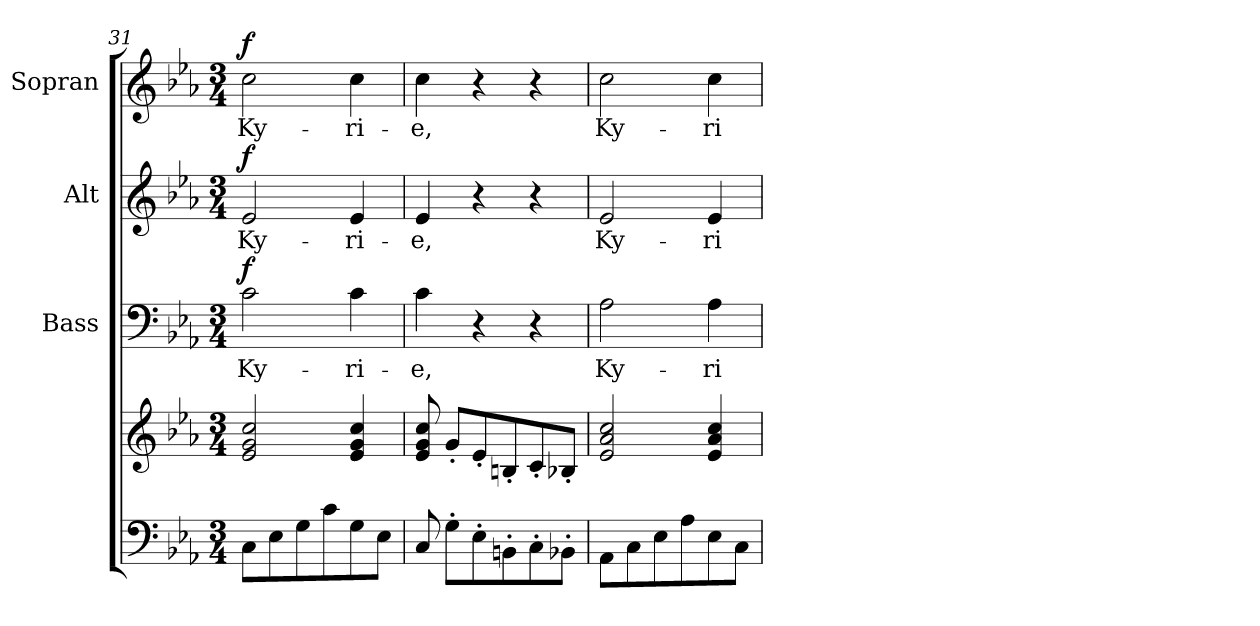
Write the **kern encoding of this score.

**kern	**kern	**kern	**text	**dynam	**kern	**text	**dynam	**kern	**text	**dynam
*part4	*part4	*part3	*part3	*part3	*part2	*part2	*part2	*part1	*part1	*part1
*staff5	*staff4	*staff3	*staff3	*staff3	*staff2	*staff2	*staff2	*staff1	*staff1	*staff1
*	*	*I"Bass	*	*	*I"Alt	*	*	*I"Sopran	*	*
*	*	*I'B.	*	*	*I'A.	*	*	*I'S.	*	*
*clefF4	*clefG2	*clefF4	*	*	*clefG2	*	*	*clefG2	*	*
*k[b-e-a-]	*k[b-e-a-]	*k[b-e-a-]	*	*	*k[b-e-a-]	*	*	*k[b-e-a-]	*	*
*E-:	*E-:	*E-:	*	*	*E-:	*	*	*E-:	*	*
*M3/4	*M3/4	*M3/4	*	*	*M3/4	*	*	*M3/4	*	*
=31	=31	=31	=31	=31	=31	=31	=31	=31	=31	=31
!	!	!	!LO:LY:b	!LO:DY:a	!	!LO:LY:b	!LO:DY:a	!	!LO:LY:b	!LO:DY:a
8C\L	2e-/ 2g/ 2cc/	2c\	Ky-	f	2e-/	Ky-	f	2cc\	Ky-	f
8E-\	.	.	.	.	.	.	.	.	.	.
8G\	.	.	.	.	.	.	.	.	.	.
8c\	.	.	.	.	.	.	.	.	.	.
!	!	!	!LO:LY:b	!	!	!LO:LY:b	!	!	!LO:LY:b	!
8G\	4e-/ 4g/ 4cc/	4c\	-ri-	.	4e-/	-ri-	.	4cc\	-ri-	.
8E-\J	.	.	.	.	.	.	.	.	.	.
=32	=32	=32	=32	=32	=32	=32	=32	=32	=32	=32
!	!	!	!LO:LY:b	!	!	!LO:LY:b	!	!	!LO:LY:b	!
8C/	8e-/ 8g/ 8cc/	4c\	-e,	.	4e-/	-e,	.	4cc\	-e,	.
8G'>\L	8g'</L	.	.	.	.	.	.	.	.	.
8E-'>\	8e-'</	4r	.	.	4r	.	.	4r	.	.
8BBn'>\	8Bn'</	.	.	.	.	.	.	.	.	.
8C'>\	8c'</	4r	.	.	4r	.	.	4r	.	.
8BB-X'>\J	8B-X'</J	.	.	.	.	.	.	.	.	.
!!LO:LB:g=z
=33	=33	=33	=33	=33	=33	=33	=33	=33	=33	=33
!	!	!	!LO:LY:b	!	!	!LO:LY:b	!	!	!LO:LY:b	!
8AA-\L	2e-/ 2a-/ 2cc/	2A-\	Ky-	.	2e-/	Ky-	.	2cc\	Ky-	.
8C\	.	.	.	.	.	.	.	.	.	.
8E-\	.	.	.	.	.	.	.	.	.	.
8A-\	.	.	.	.	.	.	.	.	.	.
!	!	!	!LO:LY:b	!	!	!LO:LY:b	!	!	!LO:LY:b	!
8E-\	4e-/ 4a-/ 4cc/	4A-\	-ri-	.	4e-/	-ri-	.	4cc\	-ri-	.
8C\J	.	.	.	.	.	.	.	.	.	.
=	=	=	=	=	=	=	=	=	=	=
*-	*-	*-	*-	*-	*-	*-	*-	*-	*-	*-
